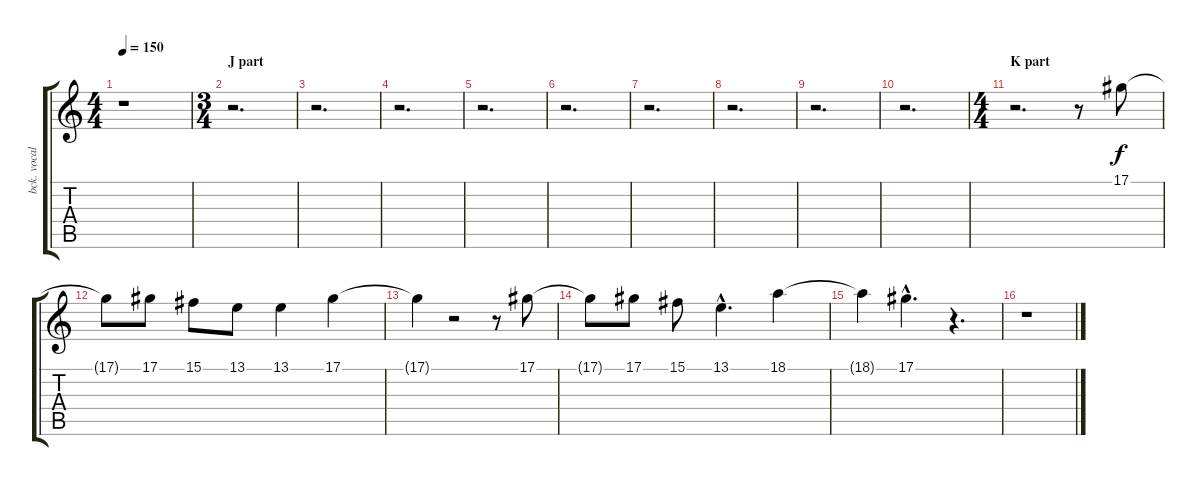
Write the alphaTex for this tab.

\track ("bck. vocal" "bck. vocal") {instrument flute}
\staff {score tabs}
\tuning (Eb4 Bb3 Gb3 Db3 Ab2 Eb2) {hide}
\ts (4 4)
\tempo 150
\clef g2
\ks c
r.1{dy f} |
\ts (3 4)
\section ("" "J part")
r.2{d} |
r.2{d} |
r.2{d} |
r.2{d} |
r.2{d} |
r.2{d} |
r.2{d} |
r.2{d} |
r.2{d} |
\ts (4 4)
\section ("" "K part")
r.2{d} r.8 17.1.8 |
17.1{t}.8 17.1.8 15.1.8 13.1.8 13.1.4 17.1.4 |
17.1{t}.4 r.2 r.8 17.1.8 |
17.1{t}.8 17.1.8 15.1.8 13.1{hac}.4{d} 18.1.4 |
18.1{t}.4 17.1{hac}.4{d} r.4{d} |
r.1
